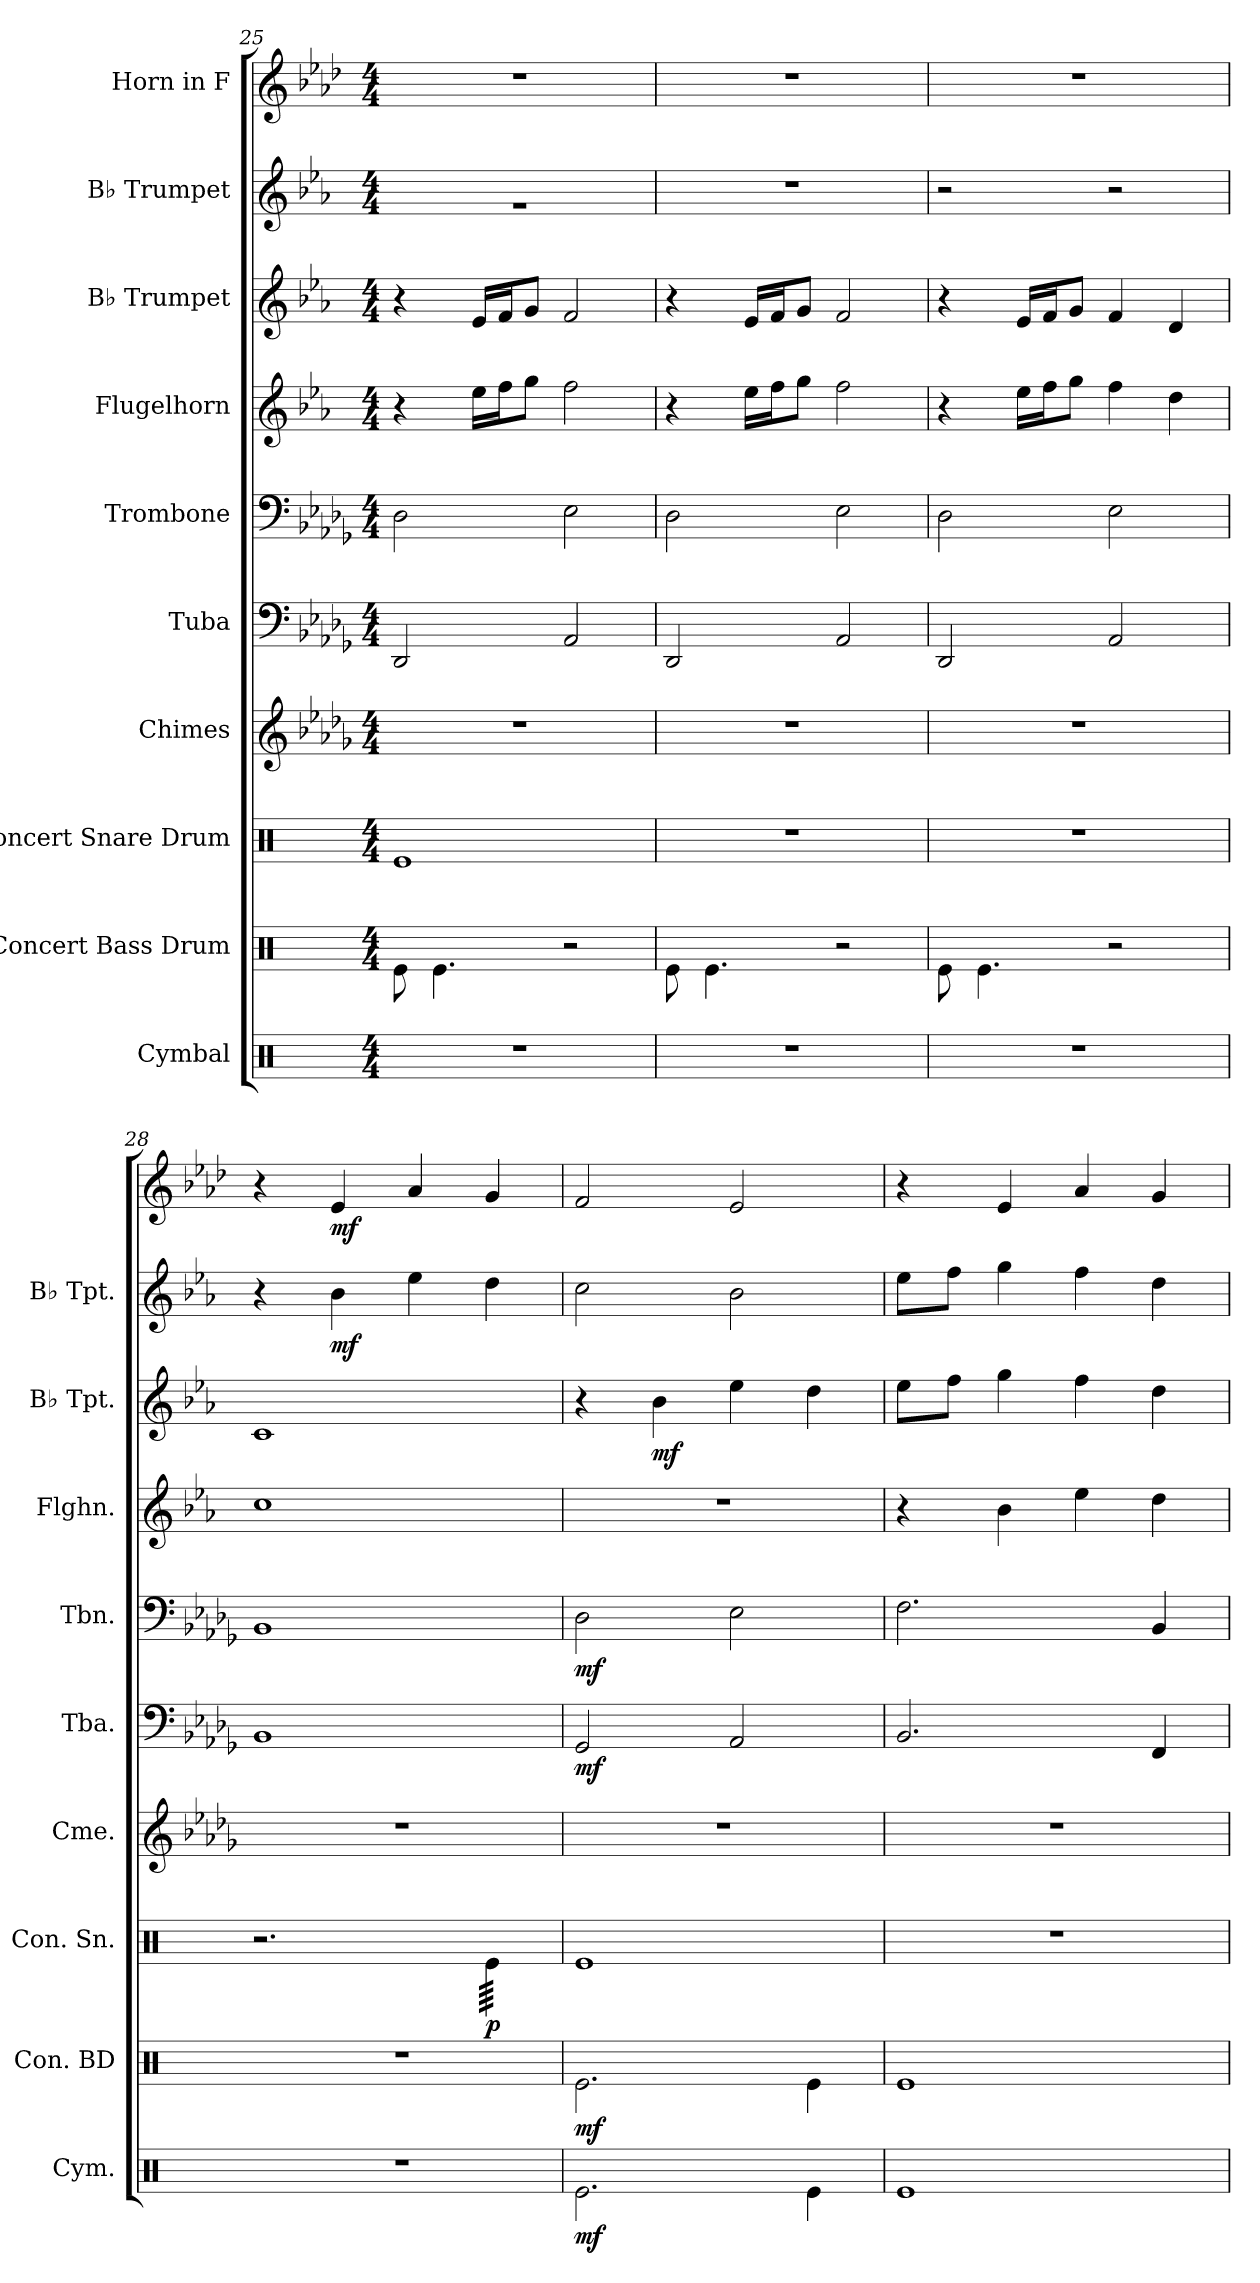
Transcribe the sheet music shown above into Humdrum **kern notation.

**kern	**dynam	**kern	**dynam	**kern	**dynam	**kern	**kern	**dynam	**kern	**dynam	**kern	**kern	**dynam	**kern	**dynam	**kern	**dynam
*part10	*part10	*part9	*part9	*part8	*part8	*part7	*part6	*part6	*part5	*part5	*part4	*part3	*part3	*part2	*part2	*part1	*part1
*staff10	*staff10	*staff9	*staff9	*staff8	*staff8	*staff7	*staff6	*staff6	*staff5	*staff5	*staff4	*staff3	*staff3	*staff2	*staff2	*staff1	*staff1
*I"Cymbal	*	*I"Concert Bass Drum	*	*I"Concert Snare Drum	*	*I"Chimes	*I"Tuba	*	*I"Trombone	*	*I"Flugelhorn	*I"B♭ Trumpet	*	*I"B♭ Trumpet	*	*I"Horn in F	*
*I'Cym.	*	*I'Con. BD	*	*I'Con. Sn.	*	*I'Cme.	*I'Tba.	*	*I'Tbn.	*	*I'Flghn.	*I'B♭ Tpt.	*	*I'B♭ Tpt.	*	*	*
*clefX	*	*clefX	*	*clefX	*	*clefG2	*clefF4	*	*clefF4	*	*clefG2	*clefG2	*	*clefG2	*	*clefG2	*
*	*	*	*	*	*	*	*	*	*	*	*ITrd1c2	*ITrd1c2	*	*ITrd1c2	*	*ITrd4c7	*
*k[]	*	*k[]	*	*k[]	*	*k[b-e-a-d-g-]	*k[b-e-a-d-g-]	*	*k[b-e-a-d-g-]	*	*k[b-e-a-d-g-]	*k[b-e-a-d-g-]	*	*k[b-e-a-d-g-]	*	*k[b-e-a-d-g-]	*
*M4/4	*	*M4/4	*	*M4/4	*	*M4/4	*M4/4	*	*M4/4	*	*M4/4	*M4/4	*	*M4/4	*	*M4/4	*
=25	=25	=25	=25	=25	=25	=25	=25	=25	=25	=25	=25	=25	=25	=25	=25	=25	=25
1r	.	8Re\	.	1Re	.	1r	2DD-/	.	2D-\	.	4r	4r	.	1rg	.	1r	.
.	.	4.Re\	.	.	.	.	.	.	.	.	.	.	.	.	.	.	.
.	.	.	.	.	.	.	.	.	.	.	16dd-\LL	16d-/LL	.	.	.	.	.
.	.	.	.	.	.	.	.	.	.	.	16ee-\J	16e-/J	.	.	.	.	.
.	.	.	.	.	.	.	.	.	.	.	8ff\J	8f/J	.	.	.	.	.
.	.	2r	.	.	.	.	2AA-/	.	2E-\	.	2ee-\	2e-/	.	.	.	.	.
!!LO:PB:g=z
=26	=26	=26	=26	=26	=26	=26	=26	=26	=26	=26	=26	=26	=26	=26	=26	=26	=26
1r	.	8Re\	.	1r	.	1r	2DD-/	.	2D-\	.	4r	4r	.	1r	.	1r	.
.	.	4.Re\	.	.	.	.	.	.	.	.	.	.	.	.	.	.	.
.	.	.	.	.	.	.	.	.	.	.	16dd-\LL	16d-/LL	.	.	.	.	.
.	.	.	.	.	.	.	.	.	.	.	16ee-\J	16e-/J	.	.	.	.	.
.	.	.	.	.	.	.	.	.	.	.	8ff\J	8f/J	.	.	.	.	.
.	.	2r	.	.	.	.	2AA-/	.	2E-\	.	2ee-\	2e-/	.	.	.	.	.
=27	=27	=27	=27	=27	=27	=27	=27	=27	=27	=27	=27	=27	=27	=27	=27	=27	=27
1r	.	8Re\	.	1r	.	1r	2DD-/	.	2D-\	.	4r	4r	.	2r	.	1r	.
.	.	4.Re\	.	.	.	.	.	.	.	.	.	.	.	.	.	.	.
.	.	.	.	.	.	.	.	.	.	.	16dd-\LL	16d-/LL	.	.	.	.	.
.	.	.	.	.	.	.	.	.	.	.	16ee-\J	16e-/J	.	.	.	.	.
.	.	.	.	.	.	.	.	.	.	.	8ff\J	8f/J	.	.	.	.	.
.	.	2r	.	.	.	.	2AA-/	.	2E-\	.	4ee-\	4e-/	.	2r	.	.	.
.	.	.	.	.	.	.	.	.	.	.	4cc\	4c/	.	.	.	.	.
=28	=28	=28	=28	=28	=28	=28	=28	=28	=28	=28	=28	=28	=28	=28	=28	=28	=28
1r	.	1r	.	2.r	.	1r	1BB-	.	1BB-	.	1b-	1B-	.	4r	.	4r	.
!	!	!	!	!	!	!	!	!	!	!	!	!	!	!	!LO:DY:b	!	!LO:DY:b
.	.	.	.	.	.	.	.	.	.	.	.	.	.	4a-\	mf	4A-/	mf
.	.	.	.	.	.	.	.	.	.	.	.	.	.	4dd-\	.	4d-/	.
!	!	!	!	!	!LO:DY:b	!	!	!	!	!	!	!	!	!	!	!	!
*	*	*	*	*tremolo	*	*	*	*	*	*	*	*	*	*	*	*	*
.	.	.	.	64Re\LLLL	p	.	.	.	.	.	.	.	.	4cc\	.	4c/	.
.	.	.	.	64Re\	.	.	.	.	.	.	.	.	.	.	.	.	.
.	.	.	.	64Re\	.	.	.	.	.	.	.	.	.	.	.	.	.
.	.	.	.	64Re\	.	.	.	.	.	.	.	.	.	.	.	.	.
.	.	.	.	64Re\	.	.	.	.	.	.	.	.	.	.	.	.	.
.	.	.	.	64Re\	.	.	.	.	.	.	.	.	.	.	.	.	.
.	.	.	.	64Re\	.	.	.	.	.	.	.	.	.	.	.	.	.
.	.	.	.	64Re\	.	.	.	.	.	.	.	.	.	.	.	.	.
.	.	.	.	64Re\	.	.	.	.	.	.	.	.	.	.	.	.	.
.	.	.	.	64Re\	.	.	.	.	.	.	.	.	.	.	.	.	.
.	.	.	.	64Re\	.	.	.	.	.	.	.	.	.	.	.	.	.
.	.	.	.	64Re\	.	.	.	.	.	.	.	.	.	.	.	.	.
.	.	.	.	64Re\	.	.	.	.	.	.	.	.	.	.	.	.	.
.	.	.	.	64Re\	.	.	.	.	.	.	.	.	.	.	.	.	.
.	.	.	.	64Re\	.	.	.	.	.	.	.	.	.	.	.	.	.
.	.	.	.	64Re\JJJJ	.	.	.	.	.	.	.	.	.	.	.	.	.
*	*	*	*	*Xtremolo	*	*	*	*	*	*	*	*	*	*	*	*	*
=29	=29	=29	=29	=29	=29	=29	=29	=29	=29	=29	=29	=29	=29	=29	=29	=29	=29
!	!LO:DY:b	!	!LO:DY:b	!	!	!	!	!LO:DY:b	!	!LO:DY:b	!	!	!	!	!	!	!
2.Re\	mf	2.Re\	mf	1Re	.	1r	2GG-/	mf	2D-\	mf	1r	4r	.	2b-\	.	2B-/	.
!	!	!	!	!	!	!	!	!	!	!	!	!	!LO:DY:b	!	!	!	!
.	.	.	.	.	.	.	.	.	.	.	.	4a-\	mf	.	.	.	.
.	.	.	.	.	.	.	2AA-/	.	2E-\	.	.	4dd-\	.	2a-\	.	2A-/	.
4Re\	.	4Re\	.	.	.	.	.	.	.	.	.	4cc\	.	.	.	.	.
=30	=30	=30	=30	=30	=30	=30	=30	=30	=30	=30	=30	=30	=30	=30	=30	=30	=30
1Re	.	1Re	.	1r	.	1r	2.BB-/	.	2.F\	.	4r	8dd-\L	.	8dd-\L	.	4r	.
.	.	.	.	.	.	.	.	.	.	.	.	8ee-\J	.	8ee-\J	.	.	.
.	.	.	.	.	.	.	.	.	.	.	4a-\	4ff\	.	4ff\	.	4A-/	.
.	.	.	.	.	.	.	.	.	.	.	4dd-\	4ee-\	.	4ee-\	.	4d-/	.
.	.	.	.	.	.	.	4FF/	.	4BB-/	.	4cc\	4cc\	.	4cc\	.	4c/	.
=	=	=	=	=	=	=	=	=	=	=	=	=	=	=	=	=	=
*-	*-	*-	*-	*-	*-	*-	*-	*-	*-	*-	*-	*-	*-	*-	*-	*-	*-
